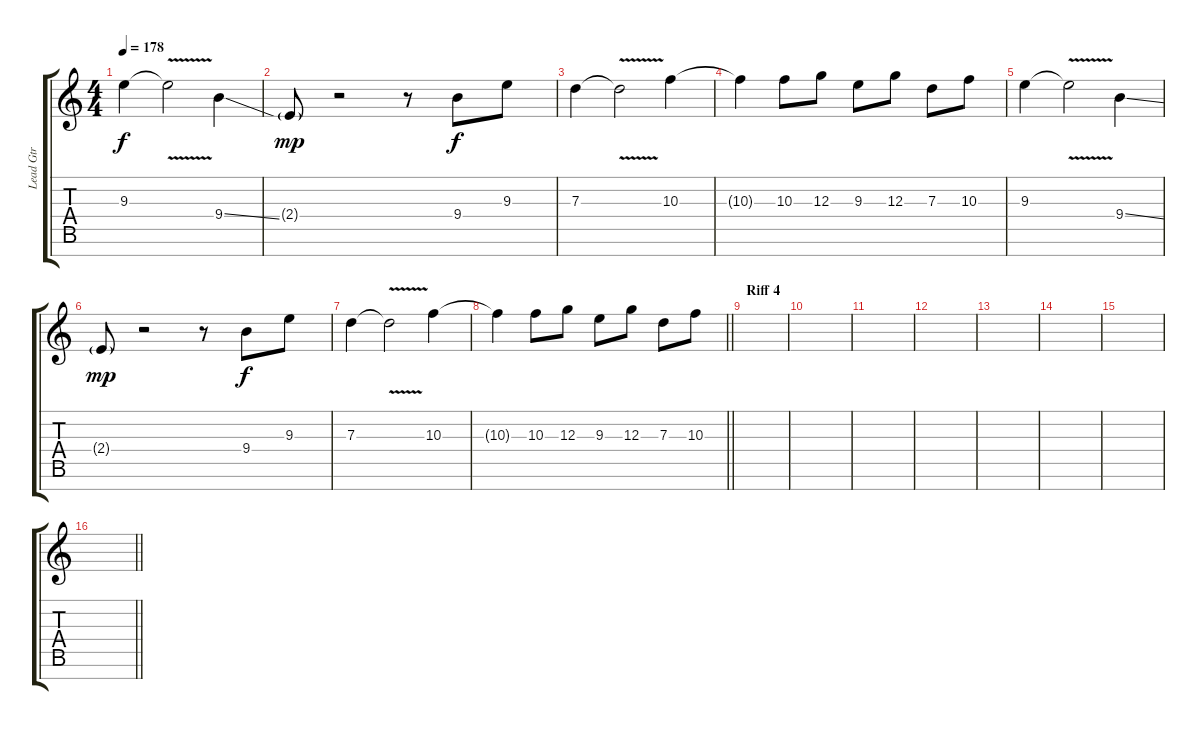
\track ("Lead Gtr" "Lead Gtr") {instrument distortionguitar}
\staff {score tabs}
\tuning (E4 B3 G3 D3 A2 E2 B1) {hide}
\ts (4 4)
\tempo 178
\clef g2
\ks c
9.3.4{dy f} 9.3{v t}.2 9.4{ss}.4 |
2.4{g}.8{dy mp} r.2 r.8 9.4.8{dy f} 9.3.8 |
7.3.4 7.3{v t}.2 10.3.4 |
10.3{t}.4 10.3.8 12.3.8 9.3.8 12.3.8 7.3.8 10.3.8 |
9.3.4 9.3{v t}.2 9.4{ss}.4 |
2.4{g}.8{dy mp} r.2 r.8 9.4.8{dy f} 9.3.8 |
7.3.4 7.3{v t}.2 10.3.4 |
\barLineRight lightlight
10.3{t}.4 10.3.8 12.3.8 9.3.8 12.3.8 7.3.8 10.3.8 |
\section ("" "Riff 4")
|
|
|
|
|
|
|
\barLineRight lightlight
